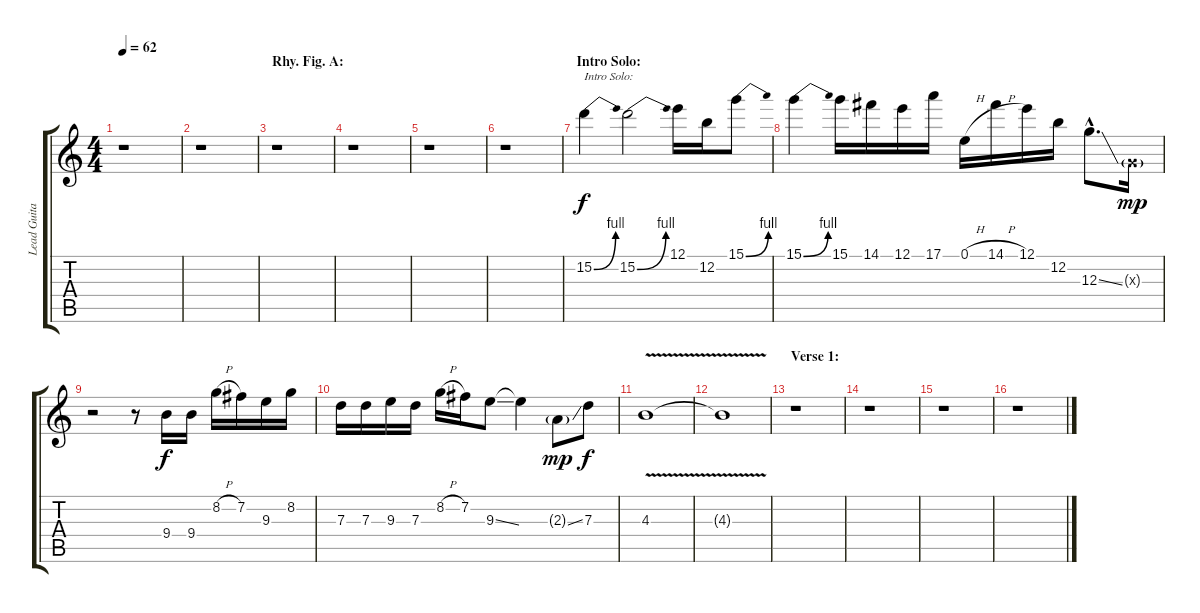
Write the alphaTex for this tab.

\track ("Lead Guitar 1" "Lead Guita") {instrument distortionguitar}
\staff {score tabs}
\tuning (E4 B3 G3 D3 A2 E2) {hide}
\ts (4 4)
\tempo 62
\clef g2
\ks c
r.1{dy f instrument distortionguitar} |
r.1 |
\section ("" "Rhy. Fig. A:")
r.1 |
r.1 |
r.1 |
r.1 |
\section ("" "Intro Solo:")
15.2{be (bend 0 0 60 4)}.4{txt "Intro Solo:"} 15.2{be (bend 0 0 60 4)}.2 12.1.16 12.2.16 15.1{be (bend 0 0 60 4)}.8 |
15.1{be (bend 0 0 60 4)}.4 15.1.16 14.1.16 12.1.16 17.1.16 0.1{h}.16 14.1{h}.16 12.1.16 12.2.16 12.3{ss hac}.8{d} 0.3{g x}.16{dy mp} |
r.2 r.8 9.4.16{dy f} 9.4.16 8.2{h}.16 7.2.16 9.3.16 8.2.16 |
7.3.16 7.3.16 9.3.16 7.3.16 8.2{h}.16 7.2.16 9.3{ss}.8 9.3{t}.4 2.3{ss g}.8{dy mp} 7.3.8{dy f} |
4.3{v}.1 |
4.3{t}.1 |
\section ("" "Verse 1:")
r.1 |
r.1 |
r.1 |
r.1
